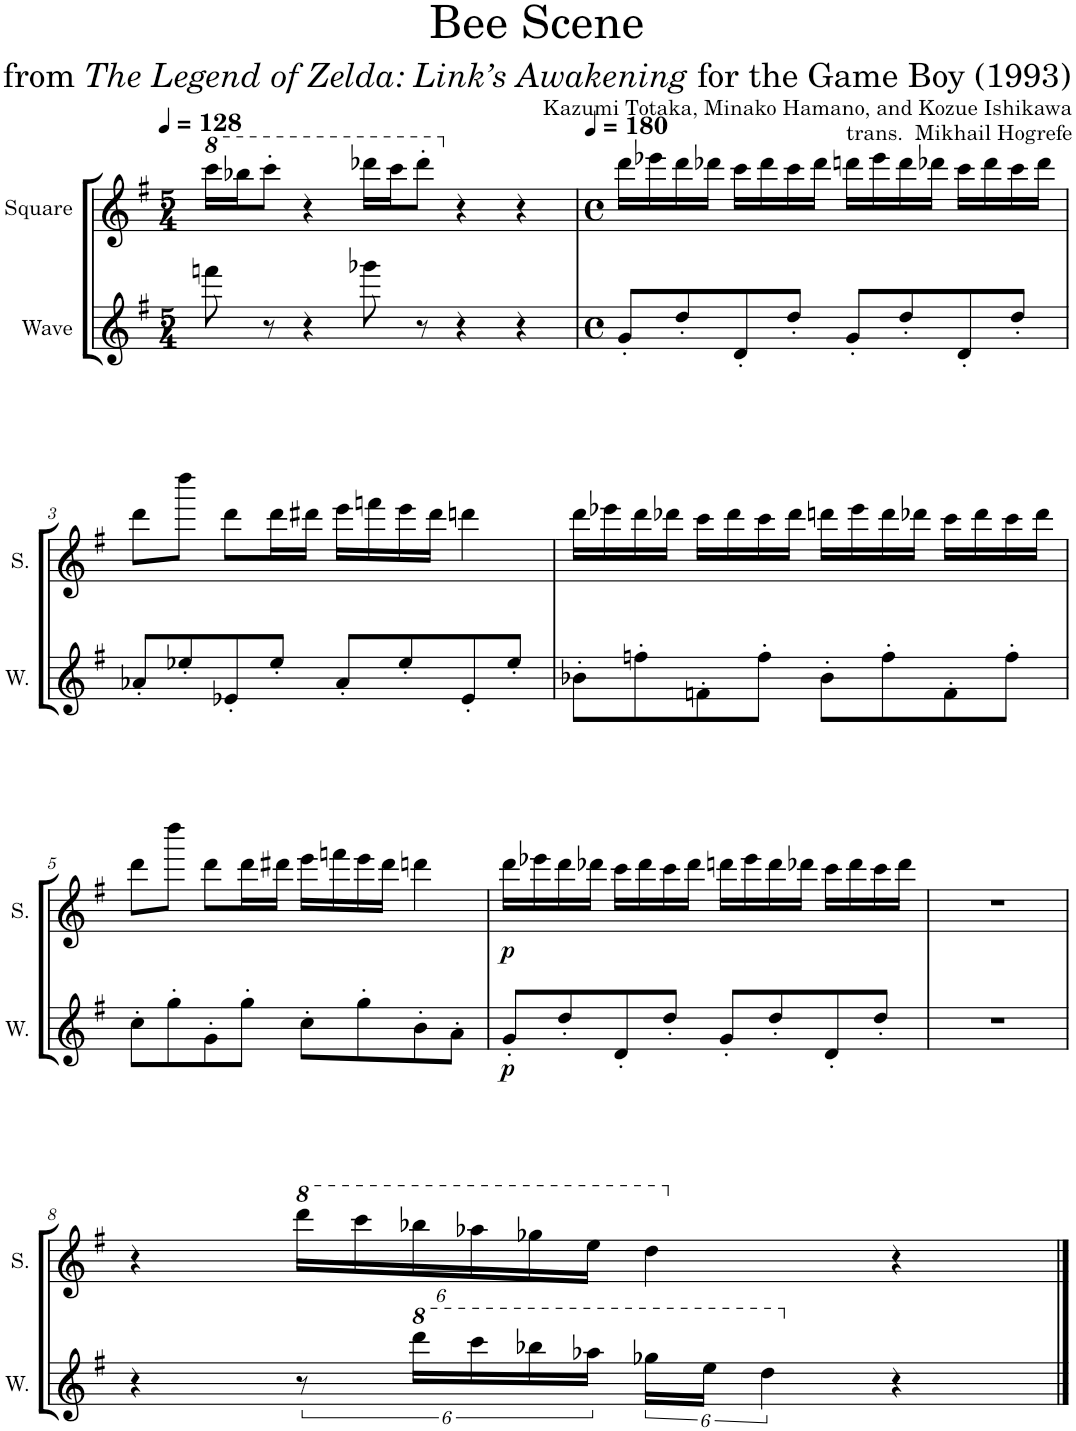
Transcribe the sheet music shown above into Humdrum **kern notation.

**kern	**dynam	**kern	**dynam
*part2	*part2	*part1	*part1
*staff2	*staff2	*staff1	*staff1
*I"Wave	*	*I"Square	*
*I'W.	*	*I'S.	*
*clefG2	*	*clefG2	*
*k[f#]	*	*k[f#]	*
*M5/4	*	*M5/4	*
*MM128	*	*MM128	*
*	*	*8va	*
=1	=1	=1	=1
8fffn\	.	16cccc\LL	.
.	.	16bbb-X\J	.
8r	.	8cccc'\J	.
4r	.	4r	.
8ggg-X\	.	16dddd-X\LL	.
.	.	16cccc\J	.
8r	.	8dddd-'\J	.
*	*	*X8va	*
4r	.	4r	.
4r	.	4r	.
=2	=2	=2	=2
*M4/4	*	*M4/4	*
*met(c)	*	*met(c)	*
*	*	*MM180	*
8g'/L	.	16ddd\LL	.
.	.	16eee-X\	.
8dd'/	.	16ddd\	.
.	.	16ddd-X\JJ	.
8d'/	.	16ccc\LL	.
.	.	16ddd-\	.
8dd'/J	.	16ccc\	.
.	.	16ddd-\JJ	.
8g'/L	.	16dddn\LL	.
.	.	16eee-\	.
8dd'/	.	16ddd\	.
.	.	16ddd-X\JJ	.
8d'/	.	16ccc\LL	.
.	.	16ddd-\	.
8dd'/J	.	16ccc\	.
.	.	16ddd-\JJ	.
!!LO:LB:g=z
=3	=3	=3	=3
8a-X'/L	.	8ddd\L	.
8ee-X'/	.	8dddd\J	.
8e-X'/	.	8ddd\L	.
8ee-'/J	.	16ddd\L	.
.	.	16ddd#X\JJ	.
8a-'/L	.	16eee\LL	.
.	.	16fffn\	.
8ee-'/	.	16eee\	.
.	.	16ddd#\JJ	.
8e-'/	.	4dddn\	.
8ee-'/J	.	.	.
=4	=4	=4	=4
8b-X'\L	.	16ddd\LL	.
.	.	16eee-X\	.
8ffn'\	.	16ddd\	.
.	.	16ddd-X\JJ	.
8fn'\	.	16ccc\LL	.
.	.	16ddd-\	.
8ff'\J	.	16ccc\	.
.	.	16ddd-\JJ	.
8b-'\L	.	16dddn\LL	.
.	.	16eee-\	.
8ff'\	.	16ddd\	.
.	.	16ddd-X\JJ	.
8f'\	.	16ccc\LL	.
.	.	16ddd-\	.
8ff'\J	.	16ccc\	.
.	.	16ddd-\JJ	.
!!LO:LB:g=z
=5	=5	=5	=5
8cc'\L	.	8ddd\L	.
8gg'\	.	8dddd\J	.
8g'\	.	8ddd\L	.
8gg'\J	.	16ddd\L	.
.	.	16ddd#X\JJ	.
8cc'\L	.	16eee\LL	.
.	.	16fffn\	.
8gg'\	.	16eee\	.
.	.	16ddd#\JJ	.
8b'\	.	4dddn\	.
8a'\J	.	.	.
=6	=6	=6	=6
!	!LO:DY:b	!	!LO:DY:b
8g'/L	p	16ddd\LL	p
.	.	16eee-X\	.
8dd'/	.	16ddd\	.
.	.	16ddd-X\JJ	.
8d'/	.	16ccc\LL	.
.	.	16ddd-\	.
8dd'/J	.	16ccc\	.
.	.	16ddd-\JJ	.
8g'/L	.	16dddn\LL	.
.	.	16eee-\	.
8dd'/	.	16ddd\	.
.	.	16ddd-X\JJ	.
8d'/	.	16ccc\LL	.
.	.	16ddd-\	.
8dd'/J	.	16ccc\	.
.	.	16ddd-\JJ	.
=7	=7	=7	=7
1r	.	1r	.
!!LO:LB:g=z
=8	=8	=8	=8
4r	.	4r	.
*	*	*8va	*
*	*	*Xbrackettup	*
12r	.	24dddd\LL	.
.	.	24cccc\	.
*8va	*	*	*
24dddd\LL	.	24bbb-X\	.
24cccc\	.	24aaa-X\	.
24bbb-X\	.	24ggg-X\	.
24aaa-X\JJ	.	24eee\JJ	.
24ggg-X\LL	.	4ddd\	.
24eee\JJ	.	.	.
6ddd\	.	.	.
*X8va	*	*	*
*	*	*X8va	*
4r	.	4r	.
==	==	==	==
*-	*-	*-	*-
